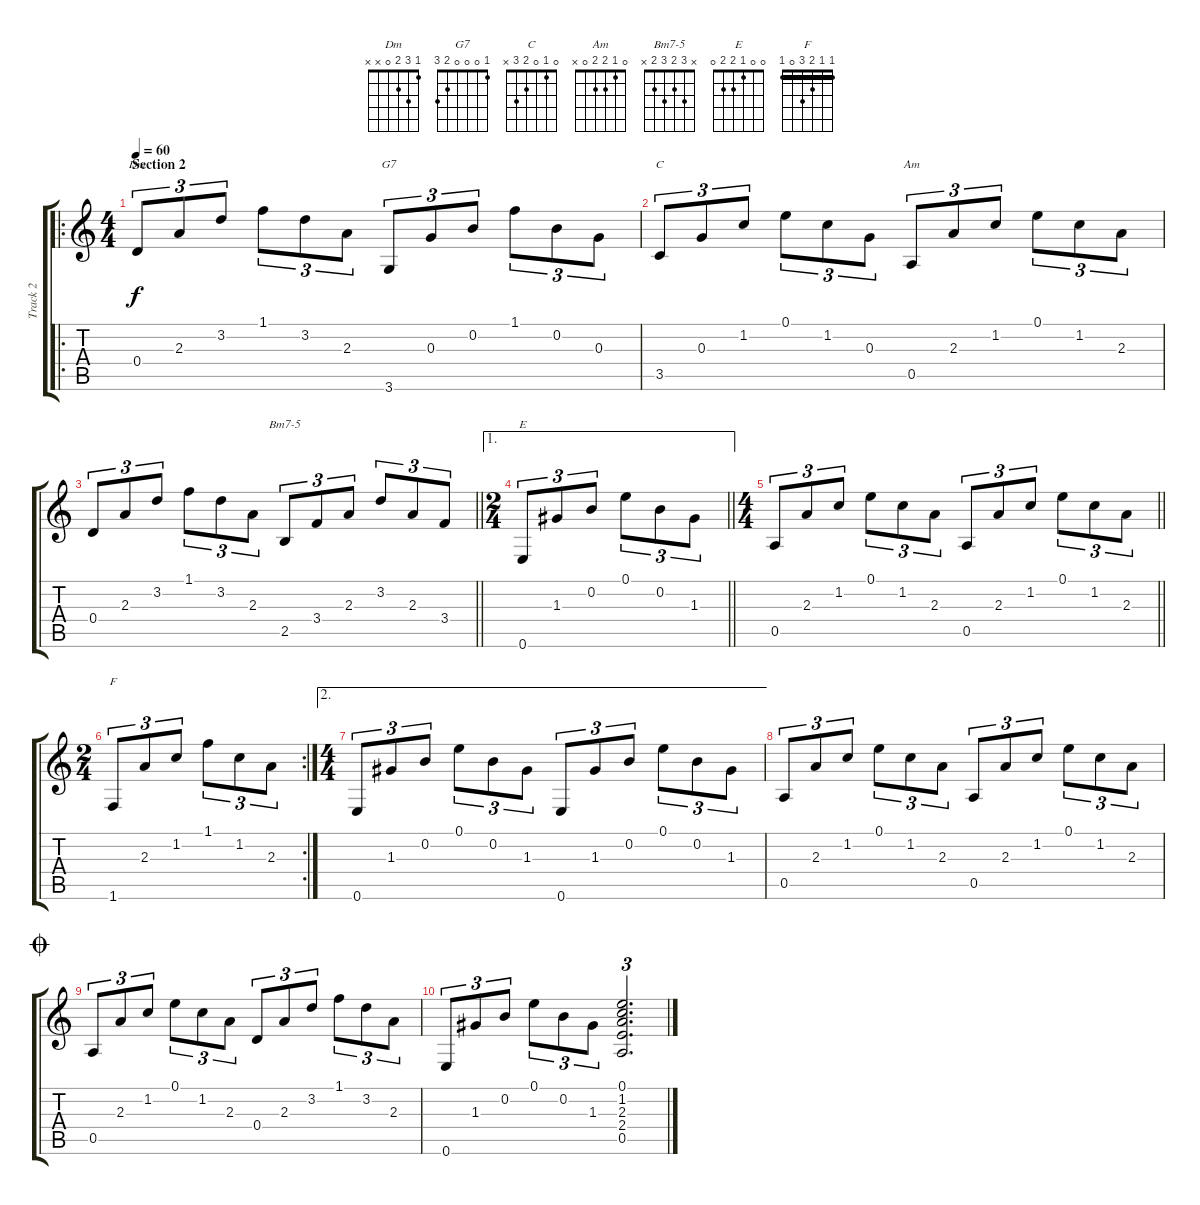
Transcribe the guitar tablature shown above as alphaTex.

\track ("Track 2" "Track 2") {instrument acousticguitarnylon}
\staff {score tabs}
\tuning (E4 B3 G3 D3 A2 E2) {hide}
\chord ("Dm" 1 3 2 0 x x)
\chord ("G7" 1 0 0 0 2 3)
\chord ("C" 0 1 0 2 3 x)
\chord ("Am" 0 1 2 2 0 x)
\chord ("Bm7-5" x 3 2 3 2 x)
\chord ("E" 0 0 1 2 2 0)
\chord ("F" 1 1 2 3 0 1) {barre 1}
\ro
\ts (4 4)
\section ("" "Section 2")
\tempo 60
\clef g2
\ks c
0.4.8{tu (3 2) ch "Dm" dy f} 2.3.8{tu (3 2)} 3.2.8{tu (3 2)} 1.1.8{tu (3 2)} 3.2.8{tu (3 2)} 2.3.8{tu (3 2)} 3.6.8{tu (3 2) ch "G7"} 0.3.8{tu (3 2)} 0.2.8{tu (3 2)} 1.1.8{tu (3 2)} 0.2.8{tu (3 2)} 0.3.8{tu (3 2)} |
3.5.8{tu (3 2) ch "C"} 0.3.8{tu (3 2)} 1.2.8{tu (3 2)} 0.1.8{tu (3 2)} 1.2.8{tu (3 2)} 0.3.8{tu (3 2)} 0.5.8{tu (3 2) ch "Am"} 2.3.8{tu (3 2)} 1.2.8{tu (3 2)} 0.1.8{tu (3 2)} 1.2.8{tu (3 2)} 2.3.8{tu (3 2)} |
\barLineRight lightlight
0.4.8{tu (3 2)} 2.3.8{tu (3 2)} 3.2.8{tu (3 2)} 1.1.8{tu (3 2)} 3.2.8{tu (3 2)} 2.3.8{tu (3 2)} 2.5.8{tu (3 2) ch "Bm7-5"} 3.4.8{tu (3 2)} 2.3.8{tu (3 2)} 3.2.8{tu (3 2)} 2.3.8{tu (3 2)} 3.4.8{tu (3 2)} |
\ae 1
\ts (2 4)
\barLineRight lightlight
0.6.8{tu (3 2) ch "E"} 1.3.8{tu (3 2)} 0.2.8{tu (3 2)} 0.1.8{tu (3 2)} 0.2.8{tu (3 2)} 1.3.8{tu (3 2)} |
\ts (4 4)
\barLineRight lightlight
0.5.8{tu (3 2)} 2.3.8{tu (3 2)} 1.2.8{tu (3 2)} 0.1.8{tu (3 2)} 1.2.8{tu (3 2)} 2.3.8{tu (3 2)} 0.5.8{tu (3 2)} 2.3.8{tu (3 2)} 1.2.8{tu (3 2)} 0.1.8{tu (3 2)} 1.2.8{tu (3 2)} 2.3.8{tu (3 2)} |
\rc 2
\ts (2 4)
1.6.8{tu (3 2) ch "F"} 2.3.8{tu (3 2)} 1.2.8{tu (3 2)} 1.1.8{tu (3 2)} 1.2.8{tu (3 2)} 2.3.8{tu (3 2)} |
\ae 2
\ts (4 4)
0.6.8{tu (3 2)} 1.3.8{tu (3 2)} 0.2.8{tu (3 2)} 0.1.8{tu (3 2)} 0.2.8{tu (3 2)} 1.3.8{tu (3 2)} 0.6.8{tu (3 2)} 1.3.8{tu (3 2)} 0.2.8{tu (3 2)} 0.1.8{tu (3 2)} 0.2.8{tu (3 2)} 1.3.8{tu (3 2)} |
0.5.8{tu (3 2)} 2.3.8{tu (3 2)} 1.2.8{tu (3 2)} 0.1.8{tu (3 2)} 1.2.8{tu (3 2)} 2.3.8{tu (3 2)} 0.5.8{tu (3 2)} 2.3.8{tu (3 2)} 1.2.8{tu (3 2)} 0.1.8{tu (3 2)} 1.2.8{tu (3 2)} 2.3.8{tu (3 2)} |
\jump coda
0.5.8{tu (3 2)} 2.3.8{tu (3 2)} 1.2.8{tu (3 2)} 0.1.8{tu (3 2)} 1.2.8{tu (3 2)} 2.3.8{tu (3 2)} 0.4.8{tu (3 2)} 2.3.8{tu (3 2)} 3.2.8{tu (3 2)} 1.1.8{tu (3 2)} 3.2.8{tu (3 2)} 2.3.8{tu (3 2)} |
0.6.8{tu (3 2)} 1.3.8{tu (3 2)} 0.2.8{tu (3 2)} 0.1.8{tu (3 2)} 0.2.8{tu (3 2)} 1.3.8{tu (3 2)} (0.1 1.2 2.3 2.4 0.5).2{d tu (3 2)}
